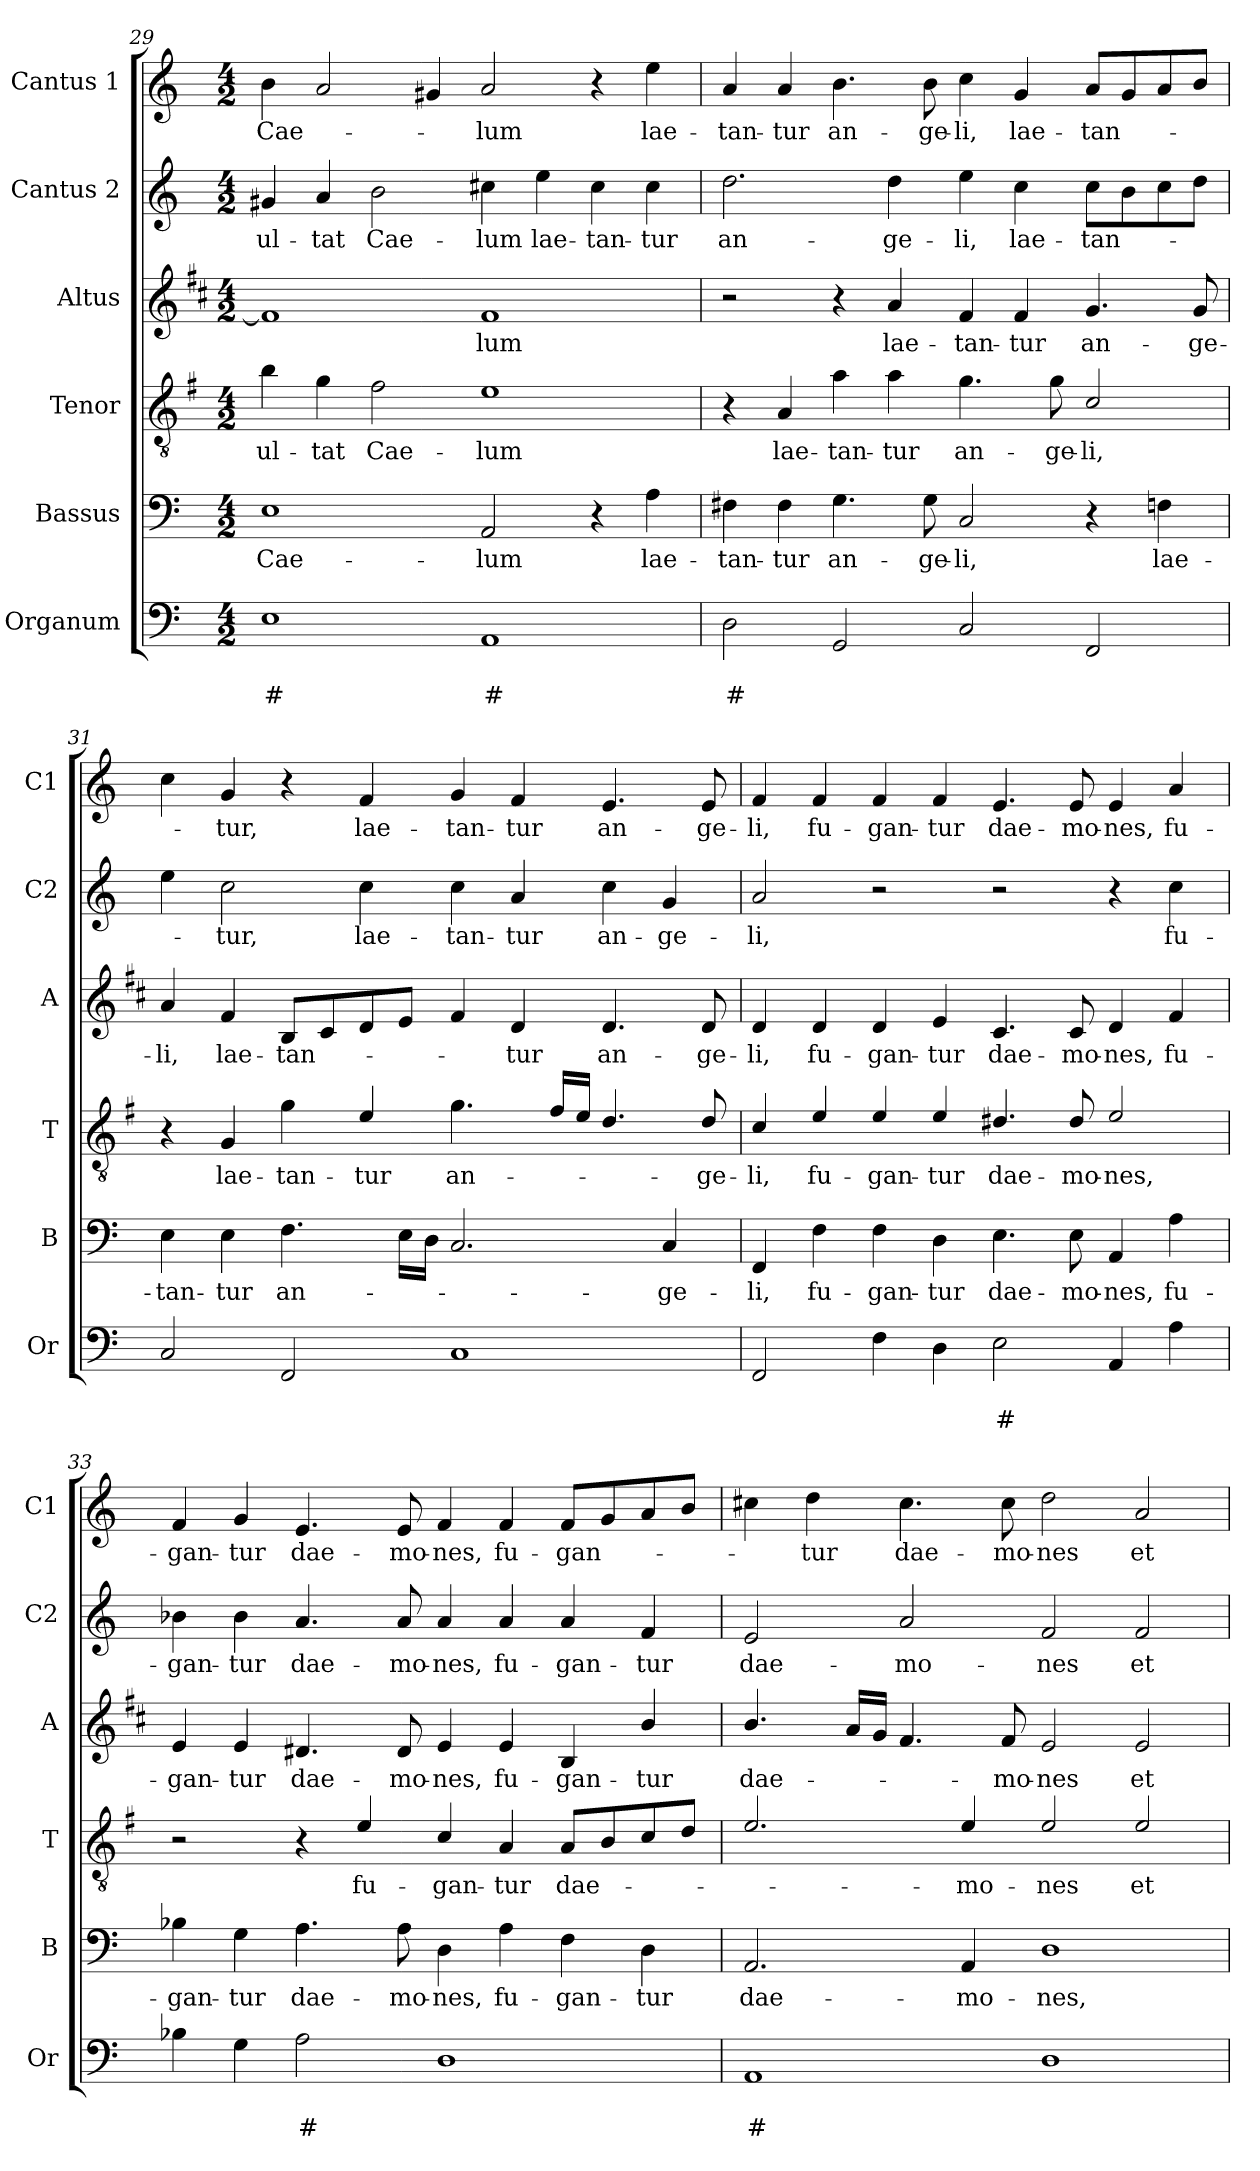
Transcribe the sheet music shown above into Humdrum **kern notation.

**kern	**text	**text	**kern	**text	**kern	**text	**kern	**text	**kern	**text	**kern	**text
*part6	*part6	*part6	*part5	*part5	*part4	*part4	*part3	*part3	*part2	*part2	*part1	*part1
*staff6	*staff6	*staff6	*staff5	*staff5	*staff4	*staff4	*staff3	*staff3	*staff2	*staff2	*staff1	*staff1
*I"Organum	*	*	*I"Bassus	*	*I"Tenor	*	*I"Altus	*	*I"Cantus 2	*	*I"Cantus 1	*
*I'Or	*	*	*I'B	*	*I'T	*	*I'A	*	*I'C2	*	*I'C1	*
*clefF4	*	*	*clefF4	*	*clefGv2	*	*clefG2	*	*clefG2	*	*clefG2	*
*	*	*	*	*	*ITrd4c7	*	*ITrd1c2	*	*	*	*	*
*k[]	*	*	*k[]	*	*k[]	*	*k[]	*	*k[]	*	*k[]	*
*C:	*	*	*C:	*	*C:	*	*C:	*	*C:	*	*C:	*
*M4/2	*	*	*M4/2	*	*M4/2	*	*M4/2	*	*M4/2	*	*M4/2	*
=29	=29	=29	=29	=29	=29	=29	=29	=29	=29	=29	=29	=29
!	!	!LO:LY:b	!	!LO:LY:b	!	!LO:LY:b	!	!	!	!LO:LY:b	!	!LO:LY:b
1E	.	#	1E	Cae-	4e\	-ul-	1e]	.	4g#X/	-ul-	4b\	Cae-
!	!	!	!	!	!	!LO:LY:b	!	!	!	!LO:LY:b	!	!
.	.	.	.	.	4c\	-tat	.	.	4a/	-tat	2a/	.
!	!	!	!	!	!	!LO:LY:b	!	!	!	!LO:LY:b	!	!
.	.	.	.	.	2B\	Cae-	.	.	2b\	Cae-	.	.
.	.	.	.	.	.	.	.	.	.	.	4g#X/	.
!	!	!LO:LY:b	!	!LO:LY:b	!	!LO:LY:b	!	!LO:LY:b	!	!LO:LY:b	!	!LO:LY:b
1AA	.	#	2AA/	-lum	1A	-lum	1e	-lum	4cc#X\	-lum	2a/	-lum
!	!	!	!	!	!	!	!	!	!	!LO:LY:b	!	!
.	.	.	.	.	.	.	.	.	4ee\	lae-	.	.
!	!	!	!	!	!	!	!	!	!	!LO:LY:b	!	!
.	.	.	4r	.	.	.	.	.	4cc#\	-tan-	4r	.
!	!	!	!	!LO:LY:b	!	!	!	!	!	!LO:LY:b	!	!LO:LY:b
.	.	.	4A\	lae-	.	.	.	.	4cc#\	-tur	4ee\	lae-
=30	=30	=30	=30	=30	=30	=30	=30	=30	=30	=30	=30	=30
!	!	!LO:LY:b	!	!LO:LY:b	!	!	!	!	!	!LO:LY:b	!	!LO:LY:b
2D\	.	#	4F#X\	-tan-	4r	.	2r	.	2.dd\	an-	4a/	-tan-
!	!	!	!	!LO:LY:b	!	!LO:LY:b	!	!	!	!	!	!LO:LY:b
.	.	.	4F#\	-tur	4D/	lae-	.	.	.	.	4a/	-tur
!	!	!	!	!LO:LY:b	!	!LO:LY:b	!	!	!	!	!	!LO:LY:b
2GG/	.	.	4.G\	an-	4d\	-tan-	4r	.	.	.	4.b\	an-
!	!	!	!	!	!	!LO:LY:b	!	!LO:LY:b	!	!LO:LY:b	!	!
.	.	.	.	.	4d\	-tur	4g/	lae-	4dd\	-ge-	.	.
!	!	!	!	!LO:LY:b	!	!	!	!	!	!	!	!LO:LY:b
.	.	.	8G\	-ge-	.	.	.	.	.	.	8b\	-ge-
!	!	!	!	!LO:LY:b	!	!LO:LY:b	!	!LO:LY:b	!	!LO:LY:b	!	!LO:LY:b
2C/	.	.	2C/	-li,	4.c\	an-	4e/	-tan-	4ee\	-li,	4cc\	-li,
!	!	!	!	!	!	!	!	!LO:LY:b	!	!LO:LY:b	!	!LO:LY:b
.	.	.	.	.	.	.	4e/	-tur	4cc\	lae-	4g/	lae-
!	!	!	!	!	!	!LO:LY:b	!	!	!	!	!	!
.	.	.	.	.	8c\	-ge-	.	.	.	.	.	.
!	!	!	!	!	!	!LO:LY:b	!	!LO:LY:b	!	!LO:LY:b	!	!LO:LY:b
2FF/	.	.	4r	.	2F/	-li,	4.f/	an-	8cc\L	-tan-	8a/L	-tan-
.	.	.	.	.	.	.	.	.	8b\	.	8g/	.
!	!	!	!	!LO:LY:b	!	!	!	!	!	!	!	!
.	.	.	4Fn\	lae-	.	.	.	.	8cc\	.	8a/	.
!	!	!	!	!	!	!	!	!LO:LY:b	!	!	!	!
.	.	.	.	.	.	.	8f/	-ge-	8dd\J	.	8b/J	.
!!LO:LB:g=z
=31	=31	=31	=31	=31	=31	=31	=31	=31	=31	=31	=31	=31
!	!	!	!	!LO:LY:b	!	!	!	!LO:LY:b	!	!	!	!
2C/	.	.	4E\	-tan-	4r	.	4g/	-li,	4ee\	.	4cc\	.
!	!	!	!	!LO:LY:b	!	!LO:LY:b	!	!LO:LY:b	!	!LO:LY:b	!	!LO:LY:b
.	.	.	4E\	-tur	4C/	lae-	4e/	lae-	2cc\	-tur,	4g/	-tur,
!	!	!	!	!LO:LY:b	!	!LO:LY:b	!	!LO:LY:b	!	!	!	!
2FF/	.	.	4.F\	an-	4c\	-tan-	8A/L	-tan-	.	.	4r	.
.	.	.	.	.	.	.	8B/	.	.	.	.	.
!	!	!	!	!	!	!LO:LY:b	!	!	!	!LO:LY:b	!	!LO:LY:b
.	.	.	.	.	4A/	-tur	8c/	.	4cc\	lae-	4f/	lae-
.	.	.	16E\LL	.	.	.	8d/J	.	.	.	.	.
.	.	.	16D\JJ	.	.	.	.	.	.	.	.	.
!	!	!	!	!	!	!LO:LY:b	!	!	!	!LO:LY:b	!	!LO:LY:b
1C	.	.	2.C/	.	4.c\	an-	4e/	.	4cc\	-tan-	4g/	-tan-
!	!	!	!	!	!	!	!	!LO:LY:b	!	!LO:LY:b	!	!LO:LY:b
.	.	.	.	.	.	.	4c/	-tur	4a/	-tur	4f/	-tur
.	.	.	.	.	16B/LL	.	.	.	.	.	.	.
.	.	.	.	.	16A/JJ	.	.	.	.	.	.	.
!	!	!	!	!	!	!	!	!LO:LY:b	!	!LO:LY:b	!	!LO:LY:b
.	.	.	.	.	4.G/	.	4.c/	an-	4cc\	an-	4.e/	an-
!	!	!	!	!LO:LY:b	!	!	!	!	!	!LO:LY:b	!	!
.	.	.	4C/	-ge-	.	.	.	.	4g/	-ge-	.	.
!	!	!	!	!	!	!LO:LY:b	!	!LO:LY:b	!	!	!	!LO:LY:b
.	.	.	.	.	8G/	-ge-	8c/	-ge-	.	.	8e/	-ge-
=32	=32	=32	=32	=32	=32	=32	=32	=32	=32	=32	=32	=32
!	!	!	!	!LO:LY:b	!	!LO:LY:b	!	!LO:LY:b	!	!LO:LY:b	!	!LO:LY:b
2FF/	.	.	4FF/	-li,	4F/	-li,	4c/	-li,	2a/	-li,	4f/	-li,
!	!	!	!	!LO:LY:b	!	!LO:LY:b	!	!LO:LY:b	!	!	!	!LO:LY:b
.	.	.	4F\	fu-	4A/	fu-	4c/	fu-	.	.	4f/	fu-
!	!	!	!	!LO:LY:b	!	!LO:LY:b	!	!LO:LY:b	!	!	!	!LO:LY:b
4F\	.	.	4F\	-gan-	4A/	-gan-	4c/	-gan-	2r	.	4f/	-gan-
!	!	!	!	!LO:LY:b	!	!LO:LY:b	!	!LO:LY:b	!	!	!	!LO:LY:b
4D\	.	.	4D\	-tur	4A/	-tur	4d/	-tur	.	.	4f/	-tur
!	!	!LO:LY:b	!	!LO:LY:b	!	!LO:LY:b	!	!LO:LY:b	!	!	!	!LO:LY:b
2E\	.	#	4.E\	dae-	4.G#X/	dae-	4.B/	dae-	2r	.	4.e/	dae-
!	!	!	!	!LO:LY:b	!	!LO:LY:b	!	!LO:LY:b	!	!	!	!LO:LY:b
.	.	.	8E\	-mo-	8G#/	-mo-	8B/	-mo-	.	.	8e/	-mo-
!	!	!	!	!LO:LY:b	!	!LO:LY:b	!	!LO:LY:b	!	!	!	!LO:LY:b
4AA/	.	.	4AA/	-nes,	2A/	-nes,	4c/	-nes,	4r	.	4e/	-nes,
!	!	!	!	!LO:LY:b	!	!	!	!LO:LY:b	!	!LO:LY:b	!	!LO:LY:b
4A\	.	.	4A\	fu-	.	.	4e/	fu-	4cc\	fu-	4a/	fu-
=33	=33	=33	=33	=33	=33	=33	=33	=33	=33	=33	=33	=33
!	!	!	!	!LO:LY:b	!	!	!	!LO:LY:b	!	!LO:LY:b	!	!LO:LY:b
4B-X\	.	.	4B-X\	-gan-	2r	.	4d/	-gan-	4b-X\	-gan-	4f/	-gan-
!	!	!	!	!LO:LY:b	!	!	!	!LO:LY:b	!	!LO:LY:b	!	!LO:LY:b
4G\	.	.	4G\	-tur	.	.	4d/	-tur	4b-\	-tur	4g/	-tur
!	!	!LO:LY:b	!	!LO:LY:b	!	!	!	!LO:LY:b	!	!LO:LY:b	!	!LO:LY:b
2A\	.	#	4.A\	dae-	4r	.	4.c#X/	dae-	4.a/	dae-	4.e/	dae-
!	!	!	!	!	!	!LO:LY:b	!	!	!	!	!	!
.	.	.	.	.	4A/	fu-	.	.	.	.	.	.
!	!	!	!	!LO:LY:b	!	!	!	!LO:LY:b	!	!LO:LY:b	!	!LO:LY:b
.	.	.	8A\	-mo-	.	.	8c#/	-mo-	8a/	-mo-	8e/	-mo-
!	!	!	!	!LO:LY:b	!	!LO:LY:b	!	!LO:LY:b	!	!LO:LY:b	!	!LO:LY:b
1D	.	.	4D\	-nes,	4F/	-gan-	4d/	-nes,	4a/	-nes,	4f/	-nes,
!	!	!	!	!LO:LY:b	!	!LO:LY:b	!	!LO:LY:b	!	!LO:LY:b	!	!LO:LY:b
.	.	.	4A\	fu-	4D/	-tur	4d/	fu-	4a/	fu-	4f/	fu-
!	!	!	!	!LO:LY:b	!	!LO:LY:b	!	!LO:LY:b	!	!LO:LY:b	!	!LO:LY:b
.	.	.	4F\	-gan-	8D/L	dae-	4A/	-gan-	4a/	-gan-	8f/L	-gan-
.	.	.	.	.	8E/	.	.	.	.	.	8g/	.
!	!	!	!	!LO:LY:b	!	!	!	!LO:LY:b	!	!LO:LY:b	!	!
.	.	.	4D\	-tur	8F/	.	4a/	-tur	4f/	-tur	8a/	.
.	.	.	.	.	8G/J	.	.	.	.	.	8b/J	.
!!LO:LB:g=z
=34	=34	=34	=34	=34	=34	=34	=34	=34	=34	=34	=34	=34
!	!	!LO:LY:b	!	!LO:LY:b	!	!	!	!LO:LY:b	!	!LO:LY:b	!	!
1AA	.	#	2.AA/	dae-	2.A/	.	4.a/	dae-	2e/	dae-	4cc#X\	.
!	!	!	!	!	!	!	!	!	!	!	!	!LO:LY:b
.	.	.	.	.	.	.	.	.	.	.	4dd\	-tur
.	.	.	.	.	.	.	16g/LL	.	.	.	.	.
.	.	.	.	.	.	.	16f/JJ	.	.	.	.	.
!	!	!	!	!	!	!	!	!	!	!LO:LY:b	!	!LO:LY:b
.	.	.	.	.	.	.	4.e/	.	2a/	-mo-	4.cc#\	dae-
!	!	!	!	!LO:LY:b	!	!LO:LY:b	!	!	!	!	!	!
.	.	.	4AA/	-mo-	4A/	-mo-	.	.	.	.	.	.
!	!	!	!	!	!	!	!	!LO:LY:b	!	!	!	!LO:LY:b
.	.	.	.	.	.	.	8e/	-mo-	.	.	8cc#\	-mo-
!	!	!	!	!LO:LY:b	!	!LO:LY:b	!	!LO:LY:b	!	!LO:LY:b	!	!LO:LY:b
1D	.	.	1D	-nes,	2A/	-nes	2d/	-nes	2f/	-nes	2dd\	-nes
!	!	!	!	!	!	!LO:LY:b	!	!LO:LY:b	!	!LO:LY:b	!	!LO:LY:b
.	.	.	.	.	2A/	et	2d/	et	2f/	et	2a/	et
=	=	=	=	=	=	=	=	=	=	=	=	=
*-	*-	*-	*-	*-	*-	*-	*-	*-	*-	*-	*-	*-
